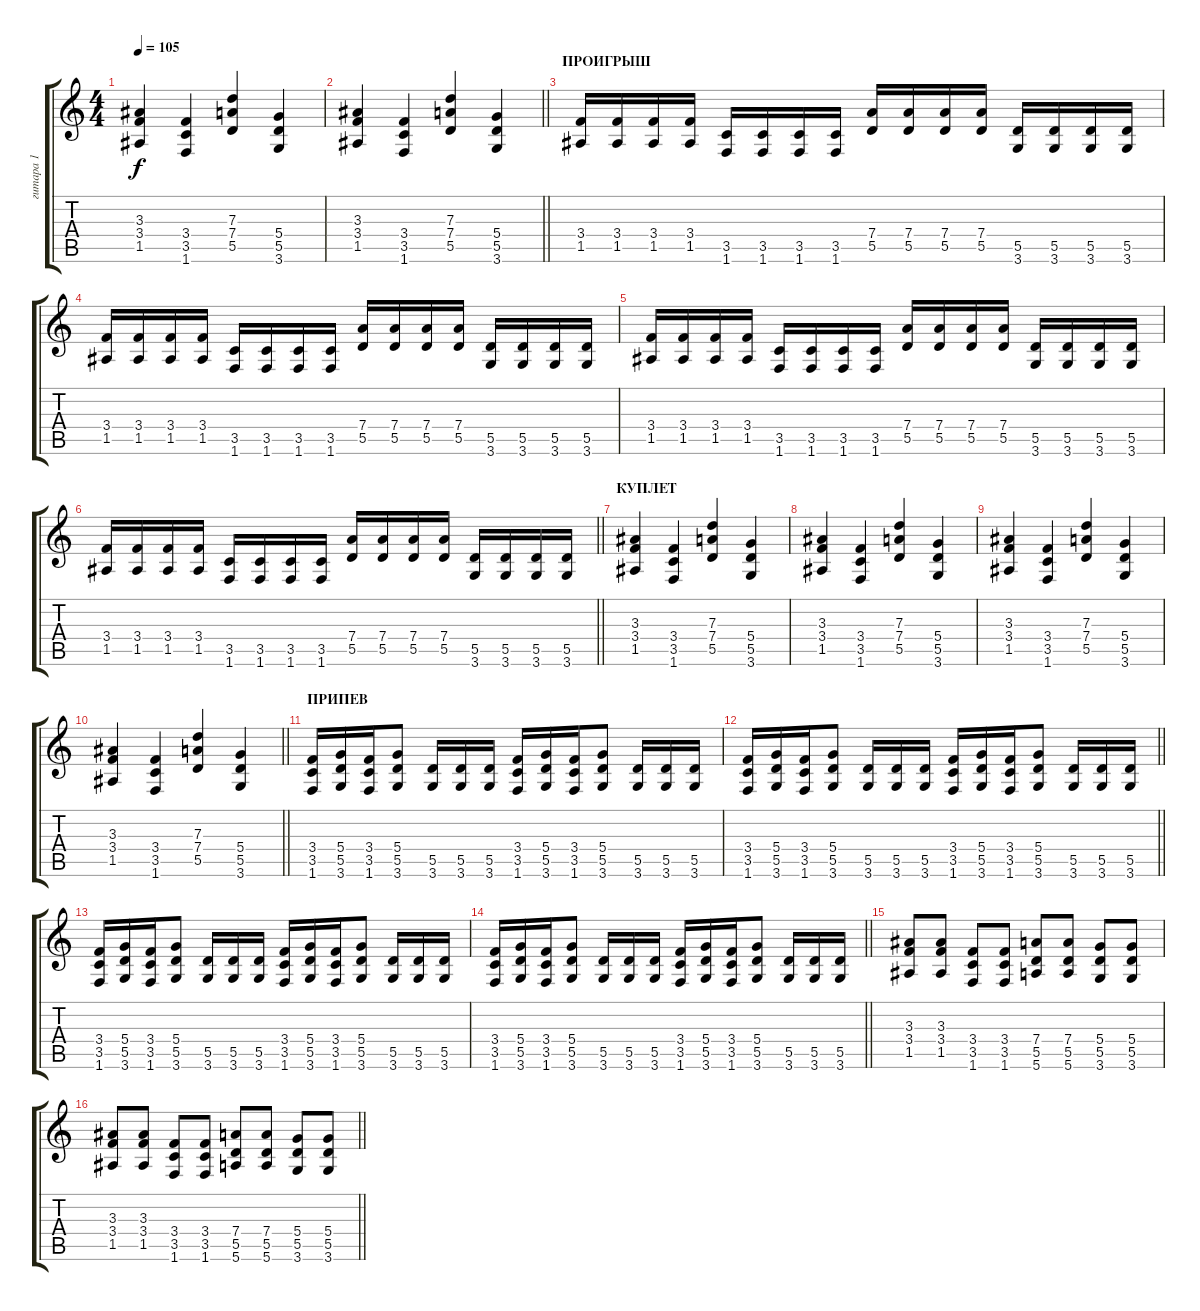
\track ("гитара 1" "гитара 1") {instrument distortionguitar}
\staff {score tabs}
\tuning (E4 B3 G3 D3 A2 E2) {hide}
\ts (4 4)
\tempo 105
\clef g2
\ks c
(3.3 3.4 1.5).4{dy f} (3.4 3.5 1.6).4 (7.3 7.4 5.5).4 (5.4 5.5 3.6).4 |
\barLineRight lightlight
(3.3 3.4 1.5).4 (3.4 3.5 1.6).4 (7.3 7.4 5.5).4 (5.4 5.5 3.6).4 |
\section ("" "ПРОИГРЫШ")
(3.4 1.5).16 (3.4 1.5).16 (3.4 1.5).16 (3.4 1.5).16 (3.5 1.6).16 (3.5 1.6).16 (3.5 1.6).16 (3.5 1.6).16 (7.4 5.5).16 (7.4 5.5).16 (7.4 5.5).16 (7.4 5.5).16 (5.5 3.6).16 (5.5 3.6).16 (5.5 3.6).16 (5.5 3.6).16 |
(3.4 1.5).16 (3.4 1.5).16 (3.4 1.5).16 (3.4 1.5).16 (3.5 1.6).16 (3.5 1.6).16 (3.5 1.6).16 (3.5 1.6).16 (7.4 5.5).16 (7.4 5.5).16 (7.4 5.5).16 (7.4 5.5).16 (5.5 3.6).16 (5.5 3.6).16 (5.5 3.6).16 (5.5 3.6).16 |
(3.4 1.5).16 (3.4 1.5).16 (3.4 1.5).16 (3.4 1.5).16 (3.5 1.6).16 (3.5 1.6).16 (3.5 1.6).16 (3.5 1.6).16 (7.4 5.5).16 (7.4 5.5).16 (7.4 5.5).16 (7.4 5.5).16 (5.5 3.6).16 (5.5 3.6).16 (5.5 3.6).16 (5.5 3.6).16 |
\barLineRight lightlight
(3.4 1.5).16 (3.4 1.5).16 (3.4 1.5).16 (3.4 1.5).16 (3.5 1.6).16 (3.5 1.6).16 (3.5 1.6).16 (3.5 1.6).16 (7.4 5.5).16 (7.4 5.5).16 (7.4 5.5).16 (7.4 5.5).16 (5.5 3.6).16 (5.5 3.6).16 (5.5 3.6).16 (5.5 3.6).16 |
\section ("" "КУПЛЕТ")
(3.3 3.4 1.5).4 (3.4 3.5 1.6).4 (7.3 7.4 5.5).4 (5.4 5.5 3.6).4 |
(3.3 3.4 1.5).4 (3.4 3.5 1.6).4 (7.3 7.4 5.5).4 (5.4 5.5 3.6).4 |
(3.3 3.4 1.5).4 (3.4 3.5 1.6).4 (7.3 7.4 5.5).4 (5.4 5.5 3.6).4 |
\barLineRight lightlight
(3.3 3.4 1.5).4 (3.4 3.5 1.6).4 (7.3 7.4 5.5).4 (5.4 5.5 3.6).4 |
\section ("" "ПРИПЕВ")
(3.4 3.5 1.6).16 (5.4 5.5 3.6).16 (3.4 3.5 1.6).16 (5.4 5.5 3.6).8 (5.5 3.6).16 (5.5 3.6).16 (5.5 3.6).16 (3.4 3.5 1.6).16 (5.4 5.5 3.6).16 (3.4 3.5 1.6).16 (5.4 5.5 3.6).8 (5.5 3.6).16 (5.5 3.6).16 (5.5 3.6).16 |
\barLineRight lightlight
(3.4 3.5 1.6).16 (5.4 5.5 3.6).16 (3.4 3.5 1.6).16 (5.4 5.5 3.6).8 (5.5 3.6).16 (5.5 3.6).16 (5.5 3.6).16 (3.4 3.5 1.6).16 (5.4 5.5 3.6).16 (3.4 3.5 1.6).16 (5.4 5.5 3.6).8 (5.5 3.6).16 (5.5 3.6).16 (5.5 3.6).16 |
(3.4 3.5 1.6).16 (5.4 5.5 3.6).16 (3.4 3.5 1.6).16 (5.4 5.5 3.6).8 (5.5 3.6).16 (5.5 3.6).16 (5.5 3.6).16 (3.4 3.5 1.6).16 (5.4 5.5 3.6).16 (3.4 3.5 1.6).16 (5.4 5.5 3.6).8 (5.5 3.6).16 (5.5 3.6).16 (5.5 3.6).16 |
\barLineRight lightlight
(3.4 3.5 1.6).16 (5.4 5.5 3.6).16 (3.4 3.5 1.6).16 (5.4 5.5 3.6).8 (5.5 3.6).16 (5.5 3.6).16 (5.5 3.6).16 (3.4 3.5 1.6).16 (5.4 5.5 3.6).16 (3.4 3.5 1.6).16 (5.4 5.5 3.6).8 (5.5 3.6).16 (5.5 3.6).16 (5.5 3.6).16 |
(3.3 3.4 1.5).8 (3.3 3.4 1.5).8 (3.4 3.5 1.6).8 (3.4 3.5 1.6).8 (7.4 5.5 5.6).8 (7.4 5.5 5.6).8 (5.4 5.5 3.6).8 (5.4 5.5 3.6).8 |
\barLineRight lightlight
(3.3 3.4 1.5).8 (3.3 3.4 1.5).8 (3.4 3.5 1.6).8 (3.4 3.5 1.6).8 (7.4 5.5 5.6).8 (7.4 5.5 5.6).8 (5.4 5.5 3.6).8 (5.4 5.5 3.6).8
